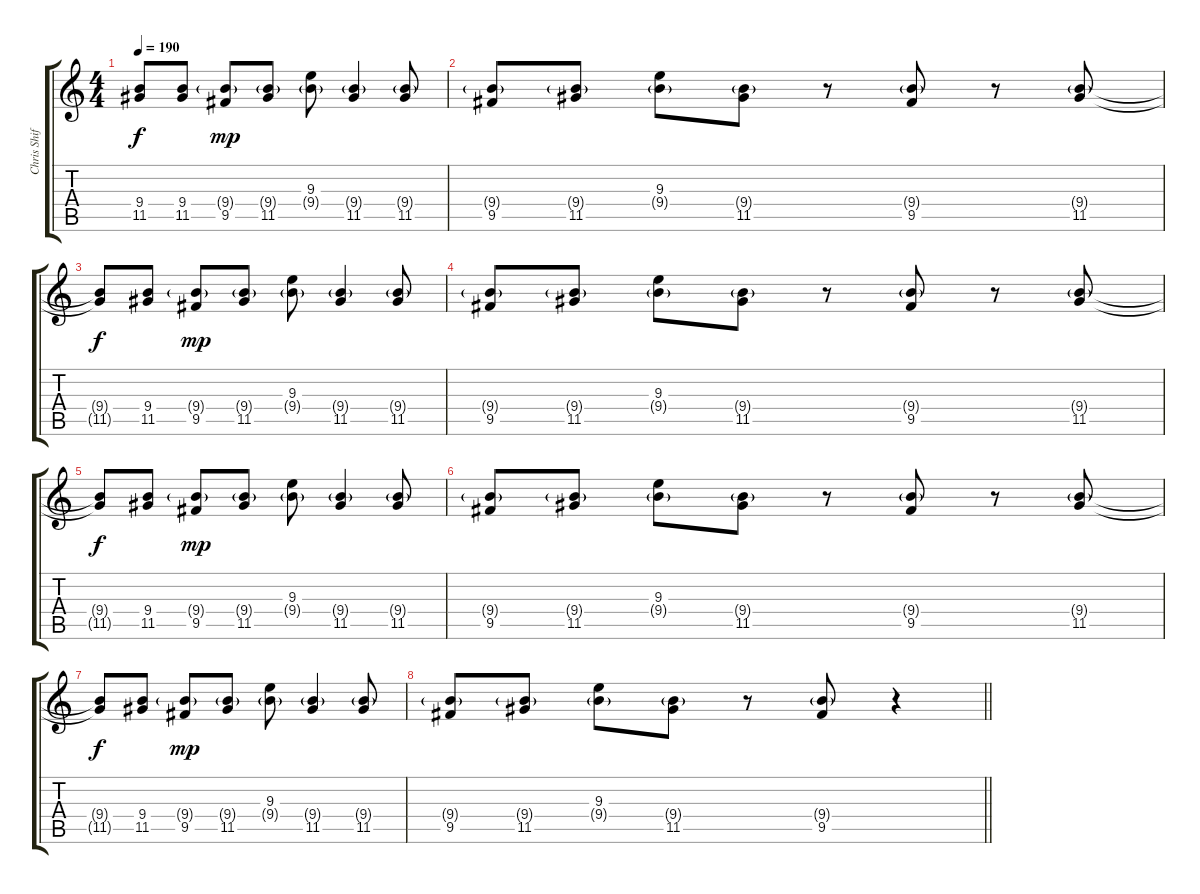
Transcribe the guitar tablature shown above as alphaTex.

\track ("Chris Shiflett (Lead)" "Chris Shif") {instrument overdrivenguitar}
\staff {score tabs}
\tuning (E4 B3 G3 D3 A2 E2) {hide}
\ts (4 4)
\tempo 190
\clef g2
\ks c
(9.4{t} 11.5{t}).8{dy f} (9.4 11.5).8 (9.4{g} 9.5).8{dy mp} (9.4{g} 11.5).8 (9.3 9.4{g}).8 (9.4{g} 11.5).4 (9.4{g} 11.5).8 |
(9.4{g} 9.5).8 (9.4{g} 11.5).8 (9.3 9.4{g}).8 (9.4{g} 11.5).8 r.8 (9.4{g} 9.5).8 r.8 (9.4{g} 11.5).8 |
(9.4{t} 11.5{t}).8{dy f} (9.4 11.5).8 (9.4{g} 9.5).8{dy mp} (9.4{g} 11.5).8 (9.3 9.4{g}).8 (9.4{g} 11.5).4 (9.4{g} 11.5).8 |
(9.4{g} 9.5).8 (9.4{g} 11.5).8 (9.3 9.4{g}).8 (9.4{g} 11.5).8 r.8 (9.4{g} 9.5).8 r.8 (9.4{g} 11.5).8 |
(9.4{t} 11.5{t}).8{dy f} (9.4 11.5).8 (9.4{g} 9.5).8{dy mp} (9.4{g} 11.5).8 (9.3 9.4{g}).8 (9.4{g} 11.5).4 (9.4{g} 11.5).8 |
(9.4{g} 9.5).8 (9.4{g} 11.5).8 (9.3 9.4{g}).8 (9.4{g} 11.5).8 r.8 (9.4{g} 9.5).8 r.8 (9.4{g} 11.5).8 |
(9.4{t} 11.5{t}).8{dy f} (9.4 11.5).8 (9.4{g} 9.5).8{dy mp} (9.4{g} 11.5).8 (9.3 9.4{g}).8 (9.4{g} 11.5).4 (9.4{g} 11.5).8 |
\barLineRight lightlight
(9.4{g} 9.5).8 (9.4{g} 11.5).8 (9.3 9.4{g}).8 (9.4{g} 11.5).8 r.8 (9.4{g} 9.5).8 r.4
